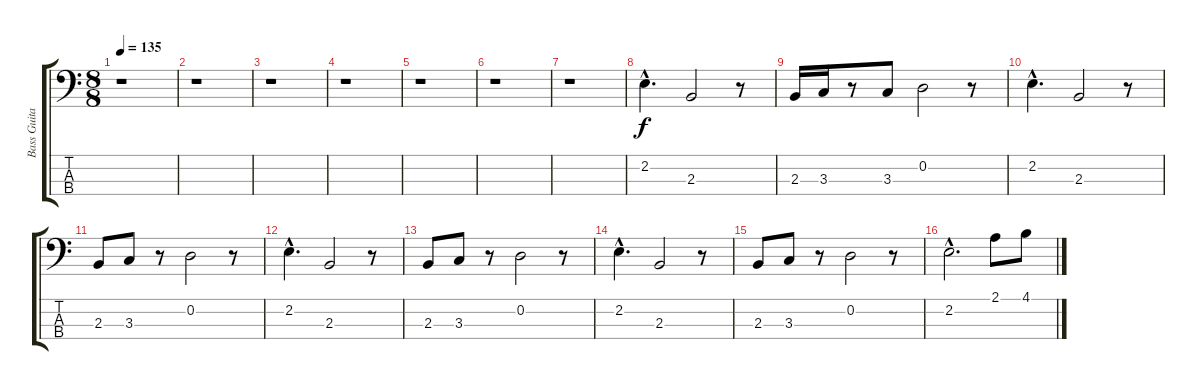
\track ("Bass Guitar" "Bass Guita") {instrument electricbassfinger}
\staff {score tabs}
\tuning (G2 D2 A1 E1) {hide}
\ts (8 8)
\tempo 135
\clef f4
\ks c
r.1{dy f} |
r.1 |
r.1 |
r.1 |
r.1 |
r.1 |
r.1 |
2.2{hac}.4{d} 2.3.2 r.8 |
2.3.16 3.3.16 r.8 3.3.8 0.2.2 r.8 |
2.2{hac}.4{d} 2.3.2 r.8 |
2.3.8 3.3.8 r.8 0.2.2 r.8 |
2.2{hac}.4{d} 2.3.2 r.8 |
2.3.8 3.3.8 r.8 0.2.2 r.8 |
2.2{hac}.4{d} 2.3.2 r.8 |
2.3.8 3.3.8 r.8 0.2.2 r.8 |
2.2{hac}.2{d} 2.1.8 4.1.8
